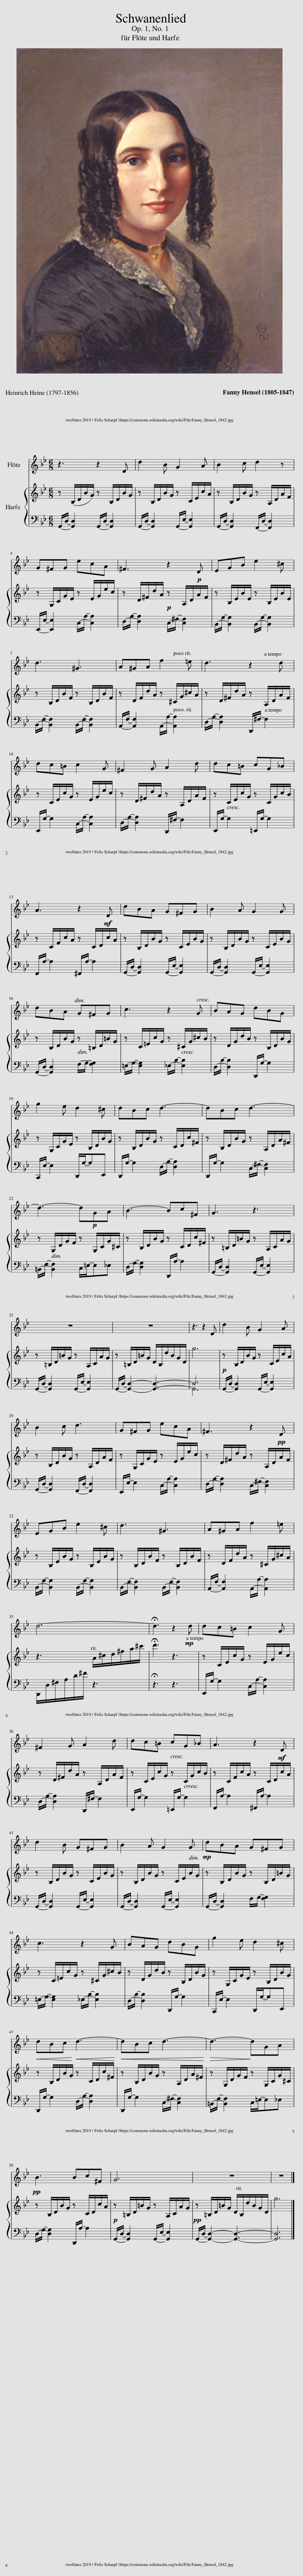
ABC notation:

X:1
%%score 1 { 2 | ( 3 4 ) }
L:1/8
Q:1/4=70
M:6/8
I:linebreak $
K:Bb
V:1 treble
V:2 treble
V:3 bass
V:4 bass
V:1
 z3 z2 D | d2 B G2 A | B2 c d2 z |$ G^FG ecA | ^F3 z2!p! D | %5
 EGB e2 ^c |$ d3 ^G3 | A^GA f2 =e[Q:1/4=64] | d3 z2 d[Q:1/4=70] |$ dc=B c2 G | %10
 ^F2 G A2 d | dc=B cG_B |$ A3 z2!mf! D | dBA G^FG | B2 A G2 G |$ %15
 dBA G^FG | c3 z2 G | BAG dBG |$ g2 e d2 ^c | dBc d3- | %20
 dBc d3- |$ d3- d!p!GA | B3- Bc^F | G3 z3 |$ z6 | %25
 z6 | z3 z2 D | d2 B G2 A |$ B2 c d3 | G^FG ecA | %30
 ^F3 z2!pp! D |$ EGB e2 ^c | d3 ^G3 | A^GA f2 =e |$ d6-[Q:1/4=60] | %35
 !fermata!d3 z2[Q:1/4=70]!mp! d | dc=B c2 G |$ ^F2 G A2 d | dc=B cG_B | A3 z2!mf! D |$ %40
 d2 B G^FG | B2 A G2 G |!mp! dBA G^FG |$ c3 z2 G | BAG dBG | %45
 g2 e d2 ^c |$!<(! dBc!<(! d3-!<)!!<)! |!<(! dBc d3-!<)! |!>(! d3- dGA!>)! |$!pp! B3 Bc^F | %50
 G6 | z6[Q:1/4=55] | z6 |] %53
V:2
 z (B,/D/B/G/) z B,/D/B/G/ | z B,/D/B/G/ z C/E/c/A/ | z B,/D/B/G/ z A,/D/A/F/ |$ z G,/C/G/E/ z E/G/e/c/ | z D/^F/d/A/!p! z A,/D/A/F/ | %5
 z B,/E/B/E/ z B,/E/B/E/ |$ z B,/D/B/F/ z B,/D/B/F/ | z D/F/d/A/ z ^C/G/^c/A/ | z D/^F/d/A/ z A,/D/A/F/ |$ z C/E/c/G/ z E/G/e/c/ | %10
 z D/^F/d/A/ z A,/D/A/F/ | z C/E/c/G/ z C/G/c/B/ |$ z C/F/c/A/ z C/D/c/A/ | z B,/D/B/G/ z C/E/B/G/ | z B,/D/B/G/ z C/E/B/G/ |$ %15
 z B,/D/B/G/ z =B,/D/=B/G/ | z C/=E/c/G/ z ^C/G/^c/B/ | z D/G/d/B/ z B,/D/B/G/ |$ z G,/C/G/E/ z B,/D/B/G/ | z B,/D/B/G/ z C/D/c/^F/ | %20
 z B,/D/B/G/ z A,/D/A/^F/ |$ z G,/D/G/F/ z G,/C/G/^C/ | z B,/D/B/G/ z C/D/c/^F/ | z =B,/D/=B/G/ z A,/C/A/G/ |$ z =B,/D/=B/G/ z A,/C/A/G/ | %25
 z =B,/D/=B/G/ D/B,/d/B/G/D/ | g6 |!p! z B,/D/B/G/ z C/E/c/A/ |$ z B,/D/B/G/ z A,/D/A/F/ | z G,/C/G/E/ z E/G/e/c/ | %30
 z D/^F/d/A/ z A,/D/A/F/ |$ z B,/E/B/G/ z B,/E/B/G/ | z B,/D/B/F/ z B,/D/B/F/ | z D/F/d/A/ z ^C/G/^c/A/ |$ z3 A/^c/d/^f/a/^c'/ | %35
 !fermata!d'3 z3 | z C/E/c/G/ z E/G/e/c/ |$ z D/^F/d/A/ z A,/D/A/F/ | z C/E/c/G/ z C/G/c/B/ | z C/F/c/A/ z C/D/c/A/ |$ %40
 z B,/D/B/G/ z C/E/B/G/ | z B,/D/B/G/ z C/E/B/G/ | z B,/D/B/G/ z B,/D/=B/G/ |$ z C/=E/c/G/ z ^C/G/^c/B/ | z D/G/d/B/ z B,/D/B/G/ | %45
 z G,/C/G/E/ z B,/D/B/G/ |$ z B,/D/B/G/ z C/D/c/^F/ | z B,/D/B/G/ z A,/D/A/^F/ | z G,/D/G/F/ z G,/C/G/^C/ |$ z B,/D/B/G/ z C/D/c/A/ | %50
!p! z =B,/D/=B/G/ z A,/C/A/G/ |!pp! z =B,/D/=B/G/ D/B,/d/B/G/D/ | g6 |] %53
V:3
 G,,/-D,/- [G,,D,]2 G,,/-D,/- [G,,D,]2 | G,,/-D,/- [G,,D,]2 G,,/-E,/- [G,,E,]2 | G,,/-D,/- [G,,D,]2 F,,/-D,/- [F,,D,]2 |$ E,,/-E,/- [E,,E,]2 C,/-A,/- [C,A,]2 | D,/-A,/- [D,A,]2 C,/-^F,/- [C,F,]2 | %5
 B,,/-G,/- [B,,G,]2 B,,/-G,/- [B,,G,]2 |$ B,,/-F,/- [B,,F,]2 B,,/-F,/- [B,,F,]2 | A,,/-F,/- [A,,F,]2 A,,/-A,/- [A,,A,]2 | D,/-A,/- [D,A,]2 D,,/^F,/- F,2 |$ E,,/G,/- G,2 C,/-A,/- [C,A,]2 | %10
 D,/-A,/- [D,A,]2 D,,/^F,/- F,2 | E,,/G,/- G,2 =E,,/G,/- G,2 |$ F,,/A,/- A,2 ^F,,/A,/- A,2 | G,,/-D,/- [G,,D,]2 G,,/-E,/- [G,,E,]2 | G,,/-D,/- [G,,D,]2 G,,/-E,/- [G,,E,]2 |$ %15
 G,,/-D,/- [G,,D,]2 F,/-G,/- [F,G,]2 | =E,/-G,/- [E,G,]2 _E,/-B,/- [E,B,]2 | D,/-B,/- [D,B,]2 D,,/G,/- G,2 |$ C,,/E,/- E,2 D,,/G,/-G,E,, | D,,/G,/- G,2 D,/-A,/- [D,A,]2 | %20
 D,,/G,/- G,2 C,/-^F,/- [C,F,]2 |$ =B,,/-F,/- [B,,F,]2 C,/=E,/-E,_E, | D,/-G,/- [D,G,]2 D,,/A,/- A,2 | G,,/-D,/- [G,,D,]2 G,,/-E,/- [G,,E,]2 |$ G,,/-D,/- [G,,D,]2 G,,/-E,/- [G,,E,]2 | %25
 G,,/-D,/- [G,,D,]2- [G,,D,]3- | D,6 | G,,/-D,/- [G,,D,]2 G,,/-E,/- [G,,E,]2 |$ G,,/-D,/- [G,,D,]2 F,,/-D,/- [F,,D,]2 | E,,/E,/- E,2 C,/-A,/- [C,A,]2 | %30
 D,/-A,/- [D,A,]2 C,/-^F,/- [C,F,]2 |$ B,,/-G,/- [B,,G,]2 B,,/-G,/- [B,,G,]2 | B,,/-F,/- [B,,F,]2 B,,/-F,/- [B,,F,]2 | A,,/-F,/- [A,,F,]2 A,,/-A,/- [A,,A,]2 |$ D,,/D,/^F,/A,/D/^F/ z3 | %35
 !fermata!z3 z3 | E,,/G,/- G,2 C,/-A,/- [C,A,]2 |$ D,/-A,/- [D,A,]2 D,,/^F,/- F,2 | E,,/G,/- G,2 =E,,/G,/- G,2 | F,,/A,/- A,2 ^F,,/A,/- A,2 |$ %40
 G,,/-D,/- [G,,D,]2 G,,/-E,/- [G,,E,]2 | G,,/-D,/- [G,,D,]2 G,,/-E,/- [G,,E,]2 | G,,/-D,/- [G,,D,]2 F,/G,/- [F,G,]2 |$ =E,/-G,/- [E,G,]2 _E,/-B,/- [E,B,]2 | D,/-B,/- [D,B,]2 D,,/G,/- G,2 | %45
 C,,/E,/- E,2 D,,/G,/-G,E,, |$ D,,/G,/- G,2 D,/-A,/- [D,A,]2 | D,,/G,/- G,2 C,/-^F,/- [C,F,]2 | =B,,/-F,/- [B,,F,]2 C,/=E,/-E,_E, |$ D,/-G,/- [D,G,]2 D,,/A,/- A,2 | %50
 G,,/-D,/- [G,,D,]2 G,,/-E,/- [G,,E,]2 | G,,/-D,/- [G,,D,]2- [G,,D,]3- | [G,,D,]6 |] %53
V:4
 x6 | x6 | x6 |$ x6 | x6 | %5
 x6 |$ x6 | x6 | x6 |$ x6 | %10
 x6 | x6 |$ x6 | x6 | x6 |$ %15
 x6 | x6 | x6 |$ x6 | x6 | %20
 x6 |$ x6 | x6 | x6 |$ x6 | %25
 x6 | G,,6 | x6 |$ x6 | x6 | %30
 x6 |$ x6 | x6 | x6 |$ x6 | %35
 x6 | x6 |$ x6 | x6 | x6 |$ %40
 x6 | x6 | x6 |$ x6 | x6 | %45
 x6 |$ x6 | x6 | x6 |$ x6 | %50
 x6 | x6 | x6 |] %53
